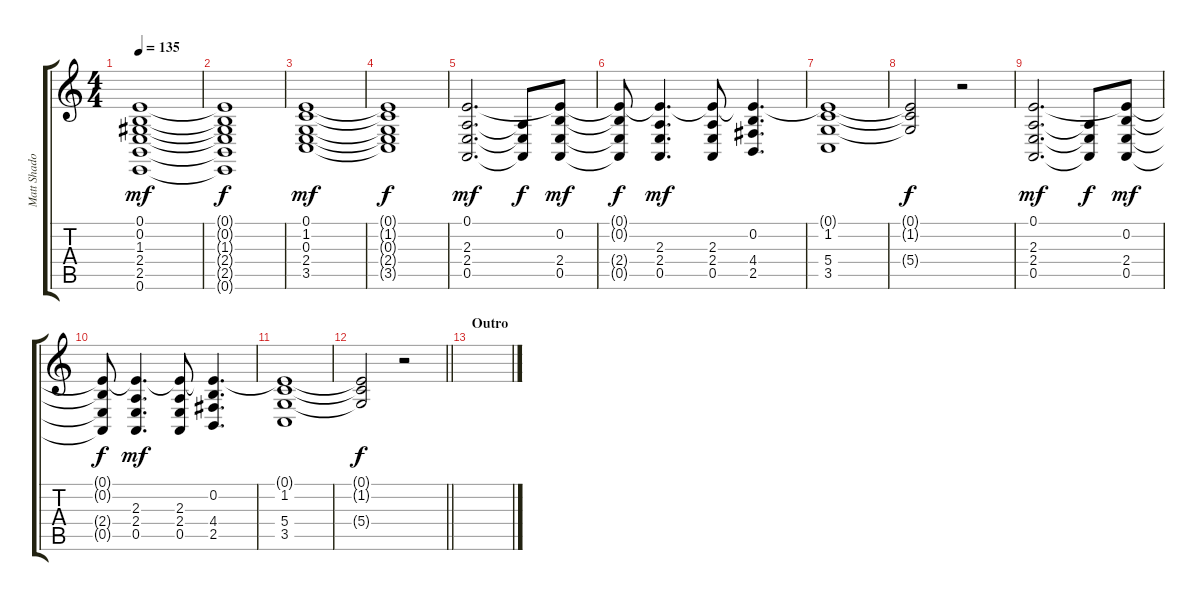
\track ("Matt Shadows (Keyboard)" "Matt Shado") {instrument stringensemble2}
\staff {score tabs}
\tuning (E4 B3 G3 D3 A2 E2) {hide}
\ts (4 4)
\tempo 135
\clef g2
\ks c
(0.1 0.2 1.3 2.4 2.5 0.6).1{dy mf} |
(0.1{t} 0.2{t} 1.3{t} 2.4{t} 2.5{t} 0.6{t}).1{dy f} |
(0.1 1.2 0.3 2.4 3.5).1{dy mf} |
(0.1{t} 1.2{t} 0.3{t} 2.4{t} 3.5{t}).1{dy f} |
(0.1 2.3 2.4 0.5).2{d dy mf instrument stringensemble1} (2.3{t} 2.4{t} 0.5{t}).8{dy f} (0.1{t} 0.2 2.4 0.5).8{dy mf} |
(0.1{t} 0.2{t} 2.4{t} 0.5{t}).8{dy f} (0.1{t} 2.3 2.4 0.5).4{d dy mf} (0.1{t} 2.3 2.4 0.5).8 (0.1{t} 0.2 4.4 2.5).4{d} |
(0.1{t} 1.2 5.4 3.5).1 |
(0.1{t} 1.2{t} 5.4{t}).2{dy f} r.2 |
(0.1 2.3 2.4 0.5).2{d dy mf} (2.3{t} 2.4{t} 0.5{t}).8{dy f} (0.1{t} 0.2 2.4 0.5).8{dy mf} |
(0.1{t} 0.2{t} 2.4{t} 0.5{t}).8{dy f} (0.1{t} 2.3 2.4 0.5).4{d dy mf} (0.1{t} 2.3 2.4 0.5).8 (0.1{t} 0.2 4.4 2.5).4{d} |
(0.1{t} 1.2 5.4 3.5).1 |
\barLineRight lightlight
(0.1{t} 1.2{t} 5.4{t}).2{dy f} r.2 |
\section ("" "Outro")
